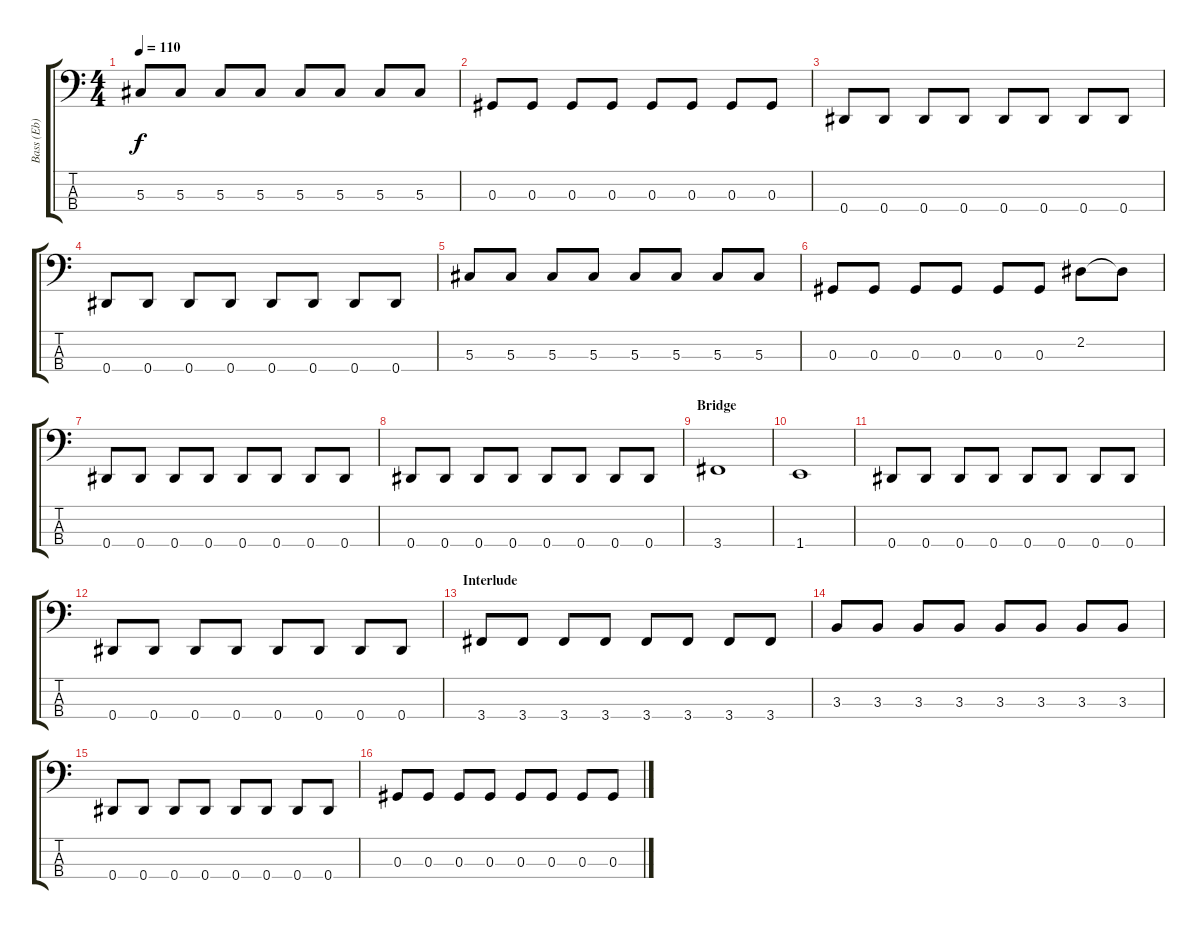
\track ("Bass (Eb)" "Bass (Eb)") {instrument electricbassfinger}
\staff {score tabs}
\tuning (Gb2 Db2 Ab1 Eb1) {hide}
\ts (4 4)
\tempo 110
\clef f4
\ks c
5.3.8{dy f} 5.3.8 5.3.8 5.3.8 5.3.8 5.3.8 5.3.8 5.3.8 |
0.3.8 0.3.8 0.3.8 0.3.8 0.3.8 0.3.8 0.3.8 0.3.8 |
0.4.8 0.4.8 0.4.8 0.4.8 0.4.8 0.4.8 0.4.8 0.4.8 |
0.4.8 0.4.8 0.4.8 0.4.8 0.4.8 0.4.8 0.4.8 0.4.8 |
5.3.8 5.3.8 5.3.8 5.3.8 5.3.8 5.3.8 5.3.8 5.3.8 |
0.3.8 0.3.8 0.3.8 0.3.8 0.3.8 0.3.8 2.2.8 2.2{t}.8 |
0.4.8 0.4.8 0.4.8 0.4.8 0.4.8 0.4.8 0.4.8 0.4.8 |
0.4.8 0.4.8 0.4.8 0.4.8 0.4.8 0.4.8 0.4.8 0.4.8 |
\section ("" "Bridge")
3.4.1 |
1.4.1 |
0.4.8 0.4.8 0.4.8 0.4.8 0.4.8 0.4.8 0.4.8 0.4.8 |
0.4.8 0.4.8 0.4.8 0.4.8 0.4.8 0.4.8 0.4.8 0.4.8 |
\section ("" "Interlude")
3.4.8 3.4.8 3.4.8 3.4.8 3.4.8 3.4.8 3.4.8 3.4.8 |
3.3.8 3.3.8 3.3.8 3.3.8 3.3.8 3.3.8 3.3.8 3.3.8 |
0.4.8 0.4.8 0.4.8 0.4.8 0.4.8 0.4.8 0.4.8 0.4.8 |
0.3.8 0.3.8 0.3.8 0.3.8 0.3.8 0.3.8 0.3.8 0.3.8
